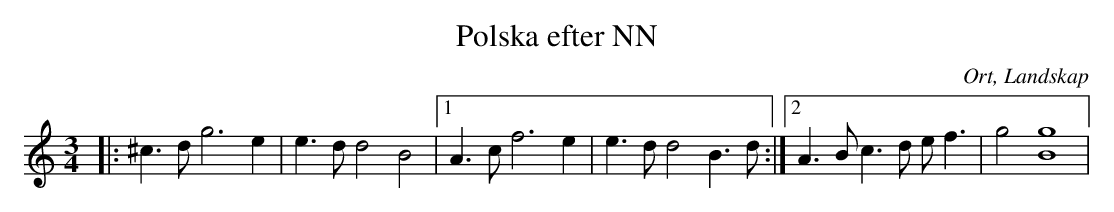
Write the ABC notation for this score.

X:1
T:Polska efter NN
O:Ort, Landskap
M:3/4
L:1/8
K:C
|: ^c2>d2 g6 e2|e2>d2 d4 B4|1 A2>c2 f6 e2|e2>d2 d4 B2>d2 :|2 A2>B2 c2>d2 e2<f2|g4 [B8g8]|
